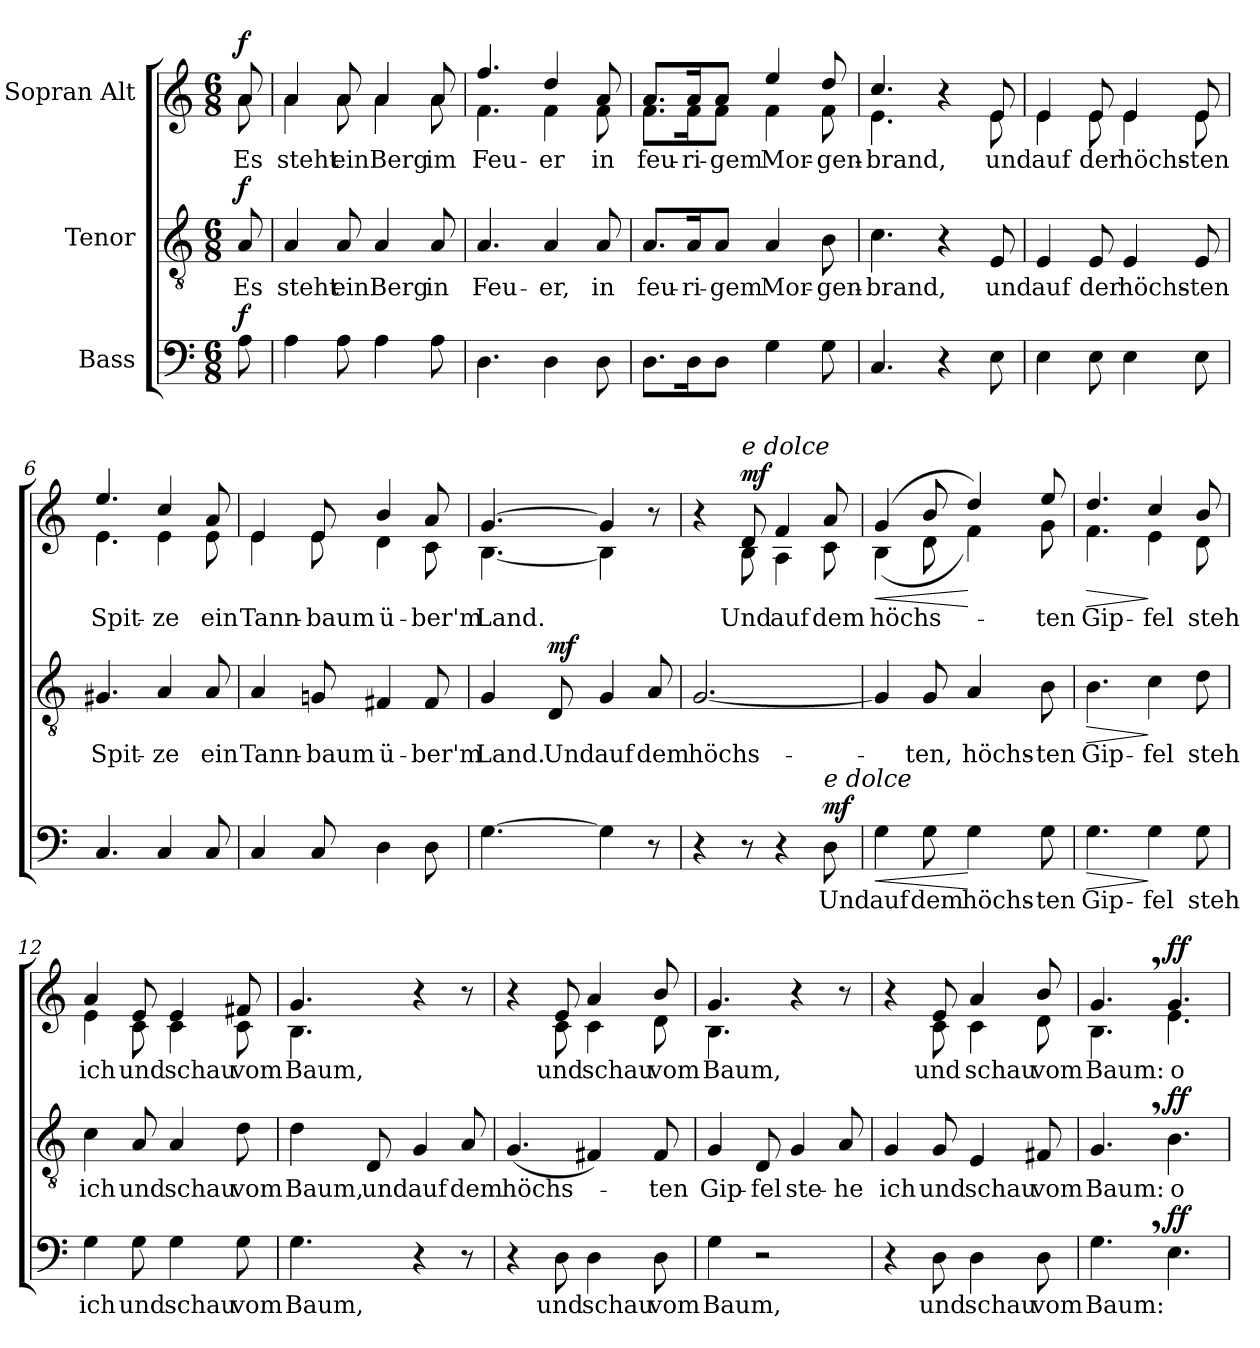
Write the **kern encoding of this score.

**kern	**text	**dynam	**kern	**text	**dynam	**kern	**text	**dynam
*part3	*part3	*part3	*part2	*part2	*part2	*part1	*part1	*part1
*staff3	*staff3	*staff3	*staff2	*staff2	*staff2	*staff1	*staff1	*staff1
*I"Bass	*	*	*I"Tenor	*	*	*I"Sopran Alt	*	*
*clefF4	*	*	*clefGv2	*	*	*clefG2	*	*
*k[]	*	*	*k[]	*	*	*k[]	*	*
*M6/8	*	*	*M6/8	*	*	*M6/8	*	*
=	=	=	=	=	=	=	=	=
!	!	!	!	!	!	!LO:TX:a:B:t=Lebhaft	!	!
!	!	!LO:DY:a	!	!LO:LY:b	!LO:DY:a	!	!LO:LY:b	!LO:DY:a
*	*	*	*	*	*	*^	*	*
8A\	.	f	8A/	Es	f	8a/	8a\	Es	f
=1	=1	=1	=1	=1	=1	=1	=1	=1	=1
!	!	!	!	!LO:LY:b	!	!	!	!LO:LY:b	!
4A\	.	.	4A/	steht	.	4a/	4a\	steht	.
!	!	!	!	!LO:LY:b	!	!	!	!LO:LY:b	!
8A\	.	.	8A/	ein	.	8a/	8a\	ein	.
!	!	!	!	!LO:LY:b	!	!	!	!LO:LY:b	!
4A\	.	.	4A/	Berg	.	4a/	4a\	Berg	.
!	!	!	!	!LO:LY:b	!	!	!	!LO:LY:b	!
8A\	.	.	8A/	in	.	8a/	8a\	im	.
=2	=2	=2	=2	=2	=2	=2	=2	=2	=2
!	!	!	!	!LO:LY:b	!	!	!	!LO:LY:b	!
4.D\	.	.	4.A/	Feu-	.	4.ff/	4.f\	Feu-	.
!	!	!	!	!LO:LY:b	!	!	!	!LO:LY:b	!
4D\	.	.	4A/	-er,	.	4dd/	4f\	-er	.
!	!	!	!	!LO:LY:b	!	!	!	!LO:LY:b	!
8D\	.	.	8A/	in	.	8a/	8f\	in	.
=3	=3	=3	=3	=3	=3	=3	=3	=3	=3
!	!	!	!	!LO:LY:b	!	!	!	!LO:LY:b	!
8.D\L	.	.	8.A/L	feu-	.	8.a/L	8.f\L	feu-	.
!	!	!	!	!LO:LY:b	!	!	!	!LO:LY:b	!
16D\K	.	.	16A/K	-ri-	.	16a/K	16f\K	-ri-	.
!	!	!	!	!LO:LY:b	!	!	!	!LO:LY:b	!
8D\J	.	.	8A/J	-gem	.	8a/J	8f\J	-gem	.
!	!	!	!	!LO:LY:b	!	!	!	!LO:LY:b	!
4G\	.	.	4A/	Mor-	.	4ee/	4f\	Mor-	.
!	!	!	!	!LO:LY:b	!	!	!	!LO:LY:b	!
8G\	.	.	8B\	-gen-	.	8dd/	8f\	-gen-	.
=4	=4	=4	=4	=4	=4	=4	=4	=4	=4
!	!	!	!	!LO:LY:b	!	!	!	!LO:LY:b	!
4.C/	.	.	4.c\	-brand,	.	4.cc/	4.e\	-brand,	.
4r	.	.	4r	.	.	4r	4ryy	.	.
!	!	!	!	!LO:LY:b	!	!	!	!LO:LY:b	!
8E\	.	.	8E/	und	.	8e/	8e\	und	.
!!LO:LB:g=z	!!
=5	=5	=5	=5	=5	=5	=5	=5	=5	=5
!	!	!	!	!LO:LY:b	!	!	!	!LO:LY:b	!
4E\	.	.	4E/	auf	.	4e/	4e\	auf	.
!	!	!	!	!LO:LY:b	!	!	!	!LO:LY:b	!
8E\	.	.	8E/	der	.	8e/	8e\	der	.
!	!	!	!	!LO:LY:b	!	!	!	!LO:LY:b	!
4E\	.	.	4E/	höchs-	.	4e/	4e\	höchs-	.
!	!	!	!	!LO:LY:b	!	!	!	!LO:LY:b	!
8E\	.	.	8E/	-ten	.	8e/	8e\	-ten	.
=6	=6	=6	=6	=6	=6	=6	=6	=6	=6
!	!	!	!	!LO:LY:b	!	!	!	!LO:LY:b	!
4.C/	.	.	4.G#X/	Spit-	.	4.ee/	4.e\	Spit-	.
!	!	!	!	!LO:LY:b	!	!	!	!LO:LY:b	!
4C/	.	.	4A/	-ze	.	4cc/	4e\	-ze	.
!	!	!	!	!LO:LY:b	!	!	!	!LO:LY:b	!
8C/	.	.	8A/	ein	.	8a/	8e\	ein	.
=7	=7	=7	=7	=7	=7	=7	=7	=7	=7
!	!	!	!	!LO:LY:b	!	!	!	!LO:LY:b	!
4C/	.	.	4A/	Tann-	.	4e/	4e\	Tann-	.
!	!	!	!	!LO:LY:b	!	!	!	!LO:LY:b	!
8C/	.	.	8Gn/	-baum	.	8e/	8e\	-baum	.
!	!	!	!	!LO:LY:b	!	!	!	!LO:LY:b	!
4D\	.	.	4F#X/	ü-	.	4b/	4d\	ü-	.
!	!	!	!	!LO:LY:b	!	!	!	!LO:LY:b	!
8D\	.	.	8F#/	-ber'm	.	8a/	8c\	-ber'm	.
=8	=8	=8	=8	=8	=8	=8	=8	=8	=8
!	!	!	!	!LO:LY:b	!	!	!	!LO:LY:b	!
[4.G\	.	.	4G/	Land.	.	[4.g/	[4.B\	Land.	.
!	!	!	!	!LO:LY:b	!LO:DY:a	!	!	!	!
.	.	.	8D/	Und	mf	.	.	.	.
!	!	!	!	!LO:LY:b	!	!	!	!	!
4G\]	.	.	4G/	auf	.	4g/]	4B\]	.	.
!	!	!	!	!LO:LY:b	!	!	!	!	!
8r	.	.	8A/	dem	.	8r	8ryy	.	.
!!LO:LB:g=z	!!
=9	=9	=9	=9	=9	=9	=9	=9	=9	=9
!	!	!	!	!LO:LY:b	!	!	!	!	!
4r	.	.	[2.G/	höchs-	.	4r	4ryy	.	.
!	!	!	!	!	!	!LO:TX:a:i:t=e dolce	!	!	!
!	!	!	!	!	!	!	!	!LO:LY:b	!LO:DY:a
8r	.	.	.	.	.	8d/	8B\	Und	mf
!	!	!	!	!	!	!	!	!LO:LY:b	!
4r	.	.	.	.	.	4f/	4A\	auf	.
!LO:TX:a:i:t=e dolce	!	!	!	!	!	!	!	!	!
!	!LO:LY:b	!LO:DY:a	!	!	!	!	!	!LO:LY:b	!
8D\	Und	mf	.	.	.	8a/	8c\	dem	.
=10	=10	=10	=10	=10	=10	=10	=10	=10	=10
!	!LO:LY:b	!LO:HP:b	!	!	!	!	!	!LO:LY:b	!LO:HP:b
4G\	auf	<	4G/]	.	.	(4g/	(4B\	höchs-	<
!	!LO:LY:b	!	!	!LO:LY:b	!	!	!	!	!
8G\	dem	.	8G/	-ten,	.	8b/	8d\	.	.
!	!LO:LY:b	!	!	!LO:LY:b	!	!	!	!	!
4G\	höchs-	[	4A/	höchs-	.	4dd/)	4f\)	.	[
!	!LO:LY:b	!	!	!LO:LY:b	!	!	!	!LO:LY:b	!
8G\	-ten	.	8B\	-ten	.	8ee/	8g\	-ten	.
=11	=11	=11	=11	=11	=11	=11	=11	=11	=11
!	!LO:LY:b	!LO:HP:b	!	!LO:LY:b	!LO:HP:b	!	!	!LO:LY:b	!LO:HP:b
4.G\	Gip-	>	4.B\	Gip-	>	4.dd/	4.f\	Gip-	>
!	!LO:LY:b	!	!	!LO:LY:b	!	!	!	!LO:LY:b	!
4G\	-fel	]	4c\	-fel	]	4cc/	4e\	-fel	]
!	!LO:LY:b	!	!	!LO:LY:b	!	!	!	!LO:LY:b	!
8G\	steh	.	8d\	steh	.	8b/	8d\	steh	.
=12	=12	=12	=12	=12	=12	=12	=12	=12	=12
!	!LO:LY:b	!	!	!LO:LY:b	!	!	!	!LO:LY:b	!
4G\	ich	.	4c\	ich	.	4a/	4e\	ich	.
!	!LO:LY:b	!	!	!LO:LY:b	!	!	!	!LO:LY:b	!
8G\	und	.	8A/	und	.	8e/	8c\	und	.
!	!LO:LY:b	!	!	!LO:LY:b	!	!	!	!LO:LY:b	!
4G\	schau	.	4A/	schau	.	4e/	4c\	schau	.
!	!LO:LY:b	!	!	!LO:LY:b	!	!	!	!LO:LY:b	!
8G\	vom	.	8d\	vom	.	8f#X/	8c\	vom	.
!!LO:LB:g=z	!!
=13	=13	=13	=13	=13	=13	=13	=13	=13	=13
!	!LO:LY:b	!	!	!LO:LY:b	!	!	!	!LO:LY:b	!
4.G\	Baum,	.	4d\	Baum,	.	4.g/	4.B\	Baum,	.
!	!	!	!	!LO:LY:b	!	!	!	!	!
.	.	.	8D/	und	.	.	.	.	.
!	!	!	!	!LO:LY:b	!	!	!	!	!
4r	.	.	4G/	auf	.	4r	4ryy	.	.
!	!	!	!	!LO:LY:b	!	!	!	!	!
8r	.	.	8A/	dem	.	8r	8ryy	.	.
=14	=14	=14	=14	=14	=14	=14	=14	=14	=14
!	!	!	!	!LO:LY:b	!	!	!	!	!
4r	.	.	(4.G/	höchs-	.	4r	4ryy	.	.
!	!LO:LY:b	!	!	!	!	!	!	!LO:LY:b	!
8D\	und	.	.	.	.	8e/	8c\	und	.
!	!LO:LY:b	!	!	!	!	!	!	!LO:LY:b	!
4D\	schau	.	4F#X/)	.	.	4a/	4c\	schau	.
!	!LO:LY:b	!	!	!LO:LY:b	!	!	!	!LO:LY:b	!
8D\	vom	.	8F#/	-ten	.	8b/	8d\	vom	.
=15	=15	=15	=15	=15	=15	=15	=15	=15	=15
!	!LO:LY:b	!	!	!LO:LY:b	!	!	!	!LO:LY:b	!
4G\	Baum,	.	4G/	Gip-	.	4.g/	4.B\	Baum,	.
!	!	!	!	!LO:LY:b	!	!	!	!	!
2r	.	.	8D/	-fel	.	.	.	.	.
!	!	!	!	!LO:LY:b	!	!	!	!	!
.	.	.	4G/	ste-	.	4r	4ryy	.	.
!	!	!	!	!LO:LY:b	!	!	!	!	!
.	.	.	8A/	-he	.	8r	8ryy	.	.
=16	=16	=16	=16	=16	=16	=16	=16	=16	=16
!	!	!	!	!LO:LY:b	!	!	!	!	!
4r	.	.	4G/	ich	.	4r	4ryy	.	.
!	!LO:LY:b	!	!	!LO:LY:b	!	!	!	!LO:LY:b	!
8D\	und	.	8G/	und	.	8e/	8c\	und	.
!	!LO:LY:b	!	!	!LO:LY:b	!	!	!	!LO:LY:b	!
4D\	schau	.	4E/	schau	.	4a/	4c\	schau	.
!	!LO:LY:b	!	!	!LO:LY:b	!	!	!	!LO:LY:b	!
8D\	vom	.	8F#X/	vom	.	8b/	8d\	vom	.
!!LO:PB:g=z	!!
=17	=17	=17	=17	=17	=17	=17	=17	=17	=17
!	!LO:LY:b	!	!	!LO:LY:b	!	!	!	!LO:LY:b	!
4.G,\	Baum:	.	4.G,/	Baum:	.	4.g,/	4.B\	Baum:	.
!	!	!LO:DY:a	!	!LO:LY:b	!LO:DY:a	!	!	!LO:LY:b	!LO:DY:a
4.E\	.	ff	4.B\	o	ff	4.g/	4.e\	o	ff
*	*	*	*	*	*	*v	*v	*	*
=	=	=	=	=	=	=	=	=
*-	*-	*-	*-	*-	*-	*-	*-	*-
